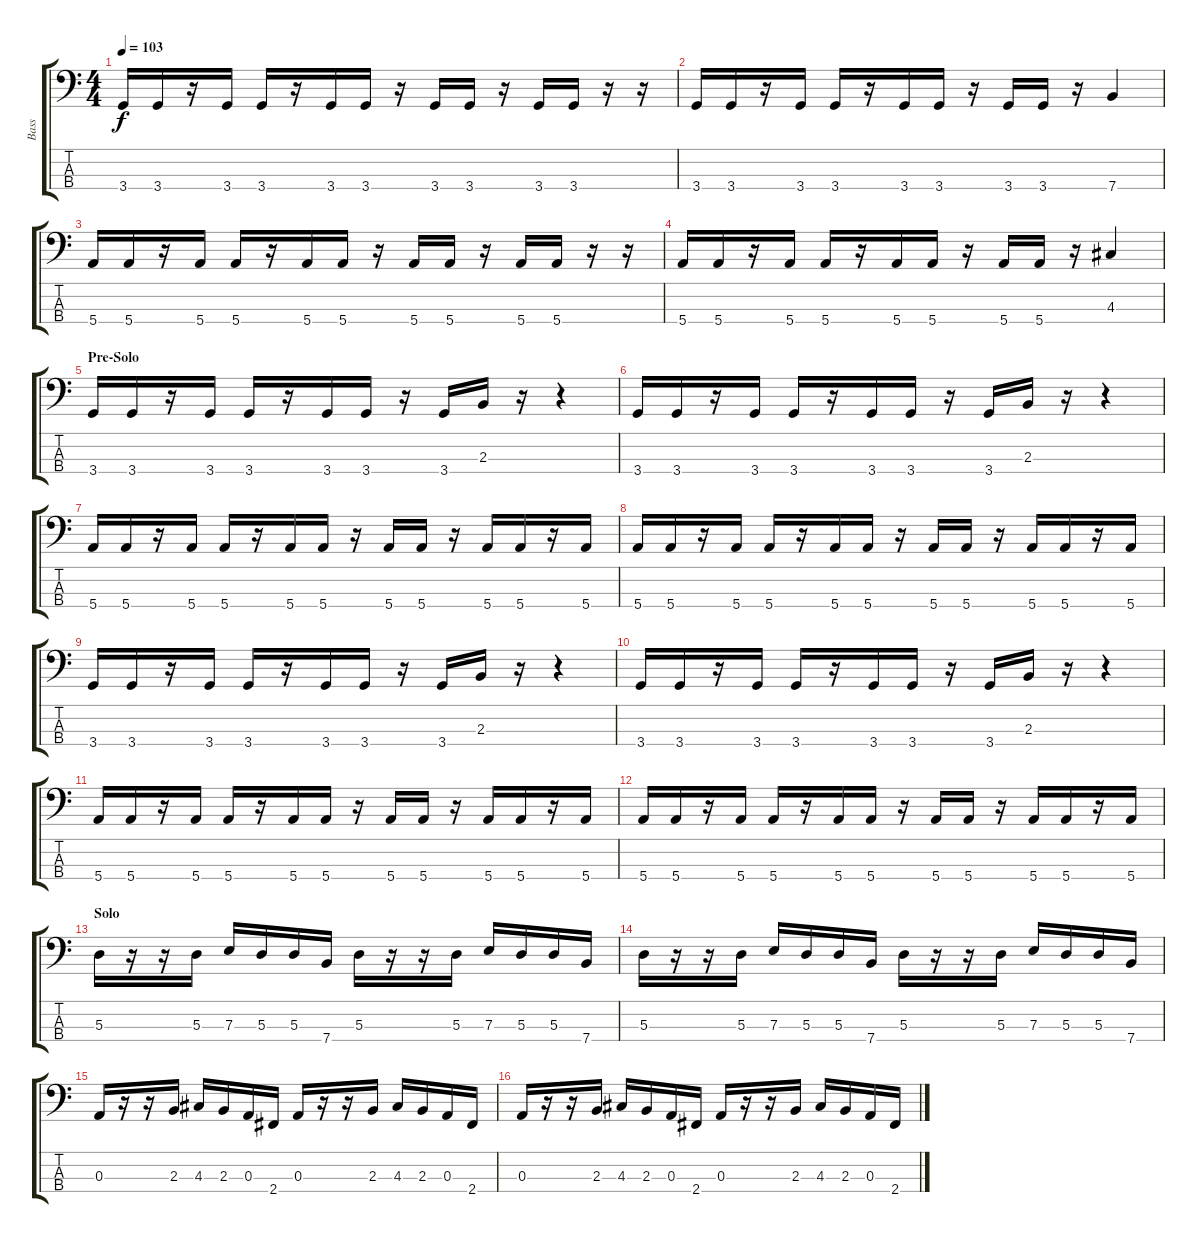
\track ("Bass" "Bass") {instrument slapbass1}
\staff {score tabs}
\tuning (G2 D2 A1 E1) {hide}
\ts (4 4)
\tempo 103
\clef f4
\ks c
3.4.16{dy f} 3.4.16 r.16 3.4.16 3.4.16 r.16 3.4.16 3.4.16 r.16 3.4.16 3.4.16 r.16 3.4.16 3.4.16 r.16 r.16 |
3.4.16 3.4.16 r.16 3.4.16 3.4.16 r.16 3.4.16 3.4.16 r.16 3.4.16 3.4.16 r.16 7.4.4 |
5.4.16 5.4.16 r.16 5.4.16 5.4.16 r.16 5.4.16 5.4.16 r.16 5.4.16 5.4.16 r.16 5.4.16 5.4.16 r.16 r.16 |
5.4.16 5.4.16 r.16 5.4.16 5.4.16 r.16 5.4.16 5.4.16 r.16 5.4.16 5.4.16 r.16 4.3.4 |
\section ("" "Pre-Solo")
3.4.16 3.4.16 r.16 3.4.16 3.4.16 r.16 3.4.16 3.4.16 r.16 3.4.16 2.3.16 r.16 r.4 |
3.4.16 3.4.16 r.16 3.4.16 3.4.16 r.16 3.4.16 3.4.16 r.16 3.4.16 2.3.16 r.16 r.4 |
5.4.16 5.4.16 r.16 5.4.16 5.4.16 r.16 5.4.16 5.4.16 r.16 5.4.16 5.4.16 r.16 5.4.16 5.4.16 r.16 5.4.16 |
5.4.16 5.4.16 r.16 5.4.16 5.4.16 r.16 5.4.16 5.4.16 r.16 5.4.16 5.4.16 r.16 5.4.16 5.4.16 r.16 5.4.16 |
3.4.16 3.4.16 r.16 3.4.16 3.4.16 r.16 3.4.16 3.4.16 r.16 3.4.16 2.3.16 r.16 r.4 |
3.4.16 3.4.16 r.16 3.4.16 3.4.16 r.16 3.4.16 3.4.16 r.16 3.4.16 2.3.16 r.16 r.4 |
5.4.16 5.4.16 r.16 5.4.16 5.4.16 r.16 5.4.16 5.4.16 r.16 5.4.16 5.4.16 r.16 5.4.16 5.4.16 r.16 5.4.16 |
5.4.16 5.4.16 r.16 5.4.16 5.4.16 r.16 5.4.16 5.4.16 r.16 5.4.16 5.4.16 r.16 5.4.16 5.4.16 r.16 5.4.16 |
\section ("" "Solo")
5.3.16 r.16 r.16 5.3.16 7.3.16 5.3.16 5.3.16 7.4.16 5.3.16 r.16 r.16 5.3.16 7.3.16 5.3.16 5.3.16 7.4.16 |
5.3.16 r.16 r.16 5.3.16 7.3.16 5.3.16 5.3.16 7.4.16 5.3.16 r.16 r.16 5.3.16 7.3.16 5.3.16 5.3.16 7.4.16 |
0.3.16 r.16 r.16 2.3.16 4.3.16 2.3.16 0.3.16 2.4.16 0.3.16 r.16 r.16 2.3.16 4.3.16 2.3.16 0.3.16 2.4.16 |
0.3.16 r.16 r.16 2.3.16 4.3.16 2.3.16 0.3.16 2.4.16 0.3.16 r.16 r.16 2.3.16 4.3.16 2.3.16 0.3.16 2.4.16
